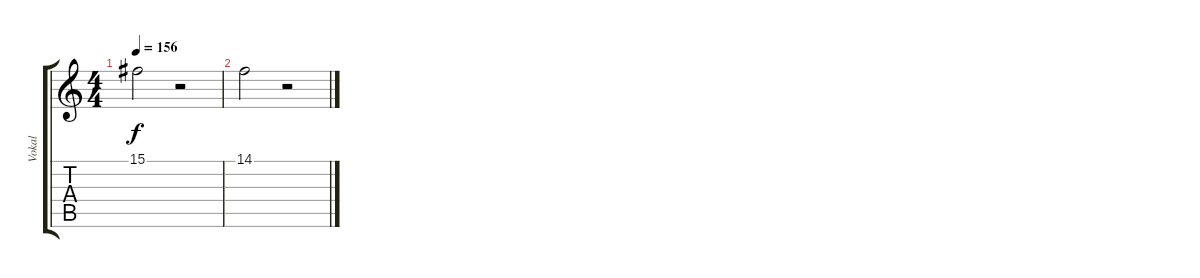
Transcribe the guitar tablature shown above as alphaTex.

\track ("Vokal" "Vokal") {instrument altosax}
\staff {score tabs}
\tuning (Eb4 Bb3 Gb3 Db3 Ab2 Eb2) {hide}
\ts (4 4)
\tempo 156
\clef g2
\ks c
15.1.2{dy f} r.2 |
14.1.2 r.2
